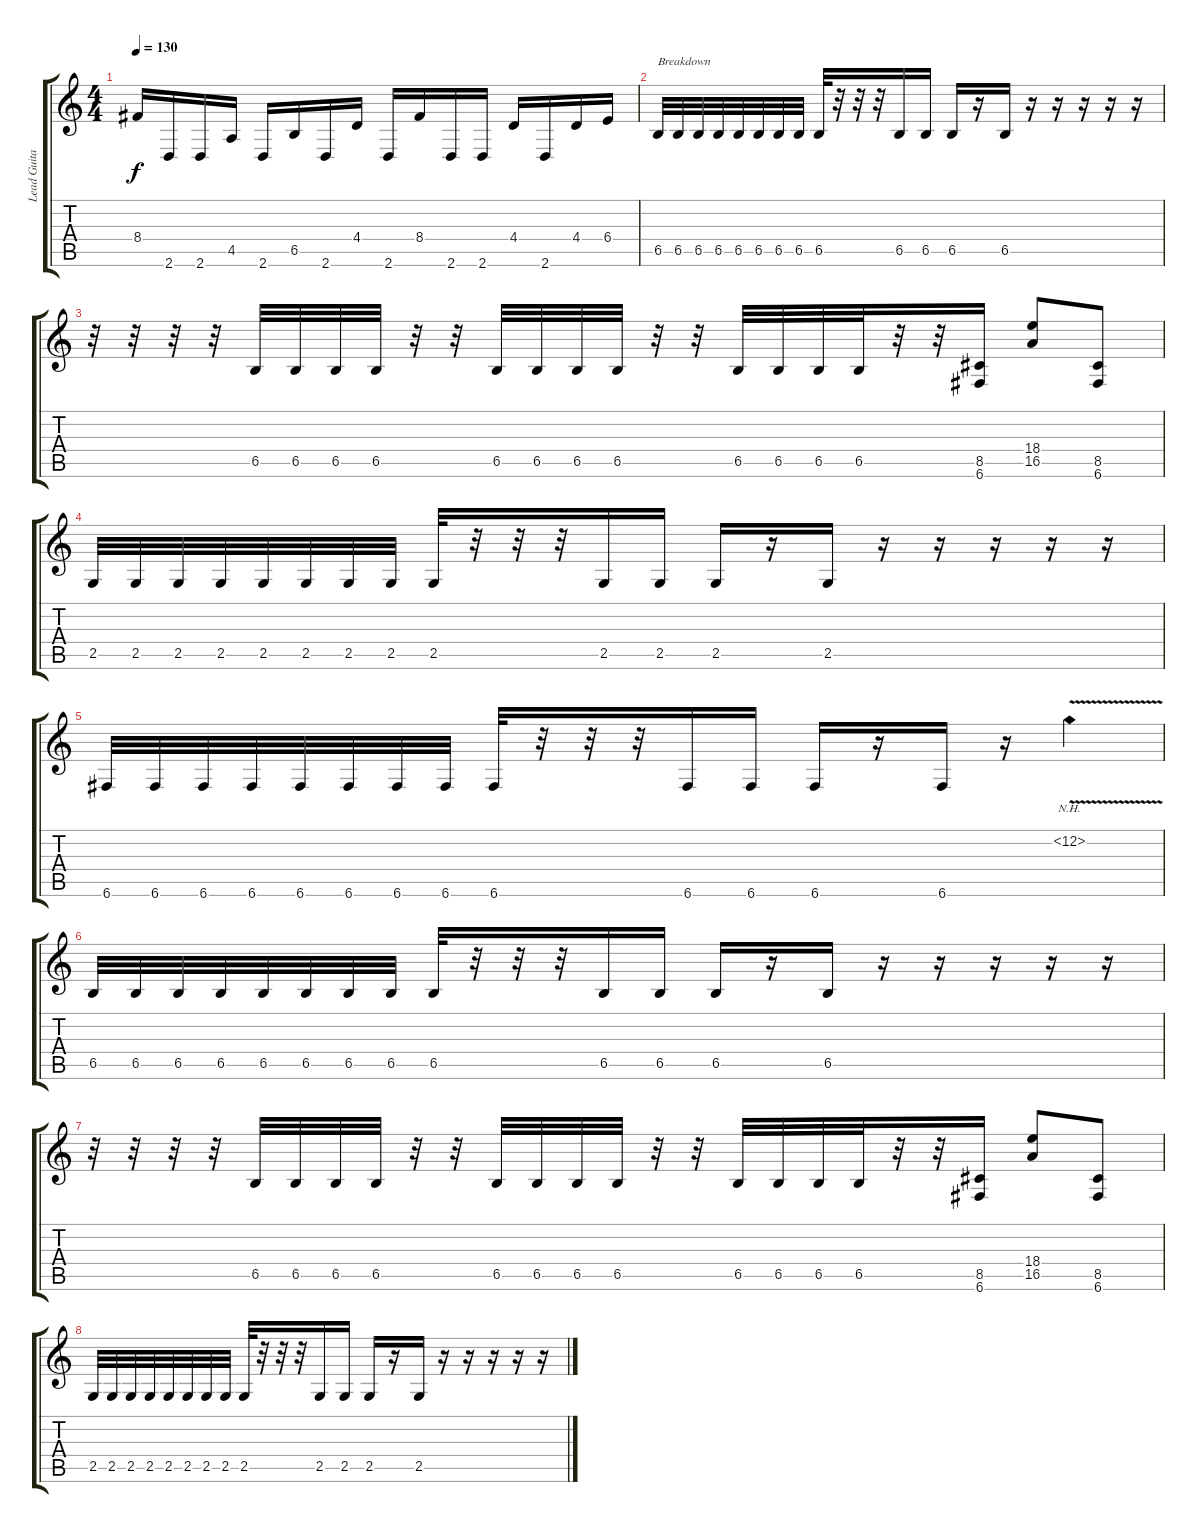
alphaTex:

\track ("Lead Guitar" "Lead Guita") {instrument distortionguitar}
\staff {score tabs}
\tuning (C4 G3 Eb3 Bb2 F2 C2) {hide}
\ts (4 4)
\tempo 130
\clef g2
\ks c
8.4.16{dy f} 2.6.16 2.6.16 4.5.16 2.6.16 6.5.16 2.6.16 4.4.16 2.6.16 8.4.16 2.6.16 2.6.16 4.4.16 2.6.16 4.4.16 6.4.16 |
6.5.32{txt "Breakdown"} 6.5.32 6.5.32 6.5.32 6.5.32 6.5.32 6.5.32 6.5.32 6.5.32 r.32 r.32 r.32 6.5.16 6.5.16 6.5.16 r.16 6.5.16 r.16 r.16 r.16 r.16 r.16 |
r.32 r.32 r.32 r.32 6.5.32 6.5.32 6.5.32 6.5.32 r.32 r.32 6.5.32 6.5.32 6.5.32 6.5.32 r.32 r.32 6.5.32 6.5.32 6.5.32 6.5.32 r.32 r.32 (8.5 6.6).16 (18.4 16.5).8 (8.5 6.6).8 |
2.5.32 2.5.32 2.5.32 2.5.32 2.5.32 2.5.32 2.5.32 2.5.32 2.5.32 r.32 r.32 r.32 2.5.16 2.5.16 2.5.16 r.16 2.5.16 r.16 r.16 r.16 r.16 r.16 |
6.6.32 6.6.32 6.6.32 6.6.32 6.6.32 6.6.32 6.6.32 6.6.32 6.6.32 r.32 r.32 r.32 6.6.16 6.6.16 6.6.16 r.16 6.6.16 r.16 11.2{nh v}.4 |
6.5.32 6.5.32 6.5.32 6.5.32 6.5.32 6.5.32 6.5.32 6.5.32 6.5.32 r.32 r.32 r.32 6.5.16 6.5.16 6.5.16 r.16 6.5.16 r.16 r.16 r.16 r.16 r.16 |
r.32 r.32 r.32 r.32 6.5.32 6.5.32 6.5.32 6.5.32 r.32 r.32 6.5.32 6.5.32 6.5.32 6.5.32 r.32 r.32 6.5.32 6.5.32 6.5.32 6.5.32 r.32 r.32 (8.5 6.6).16 (18.4 16.5).8 (8.5 6.6).8 |
2.5.32 2.5.32 2.5.32 2.5.32 2.5.32 2.5.32 2.5.32 2.5.32 2.5.32 r.32 r.32 r.32 2.5.16 2.5.16 2.5.16 r.16 2.5.16 r.16 r.16 r.16 r.16 r.16
